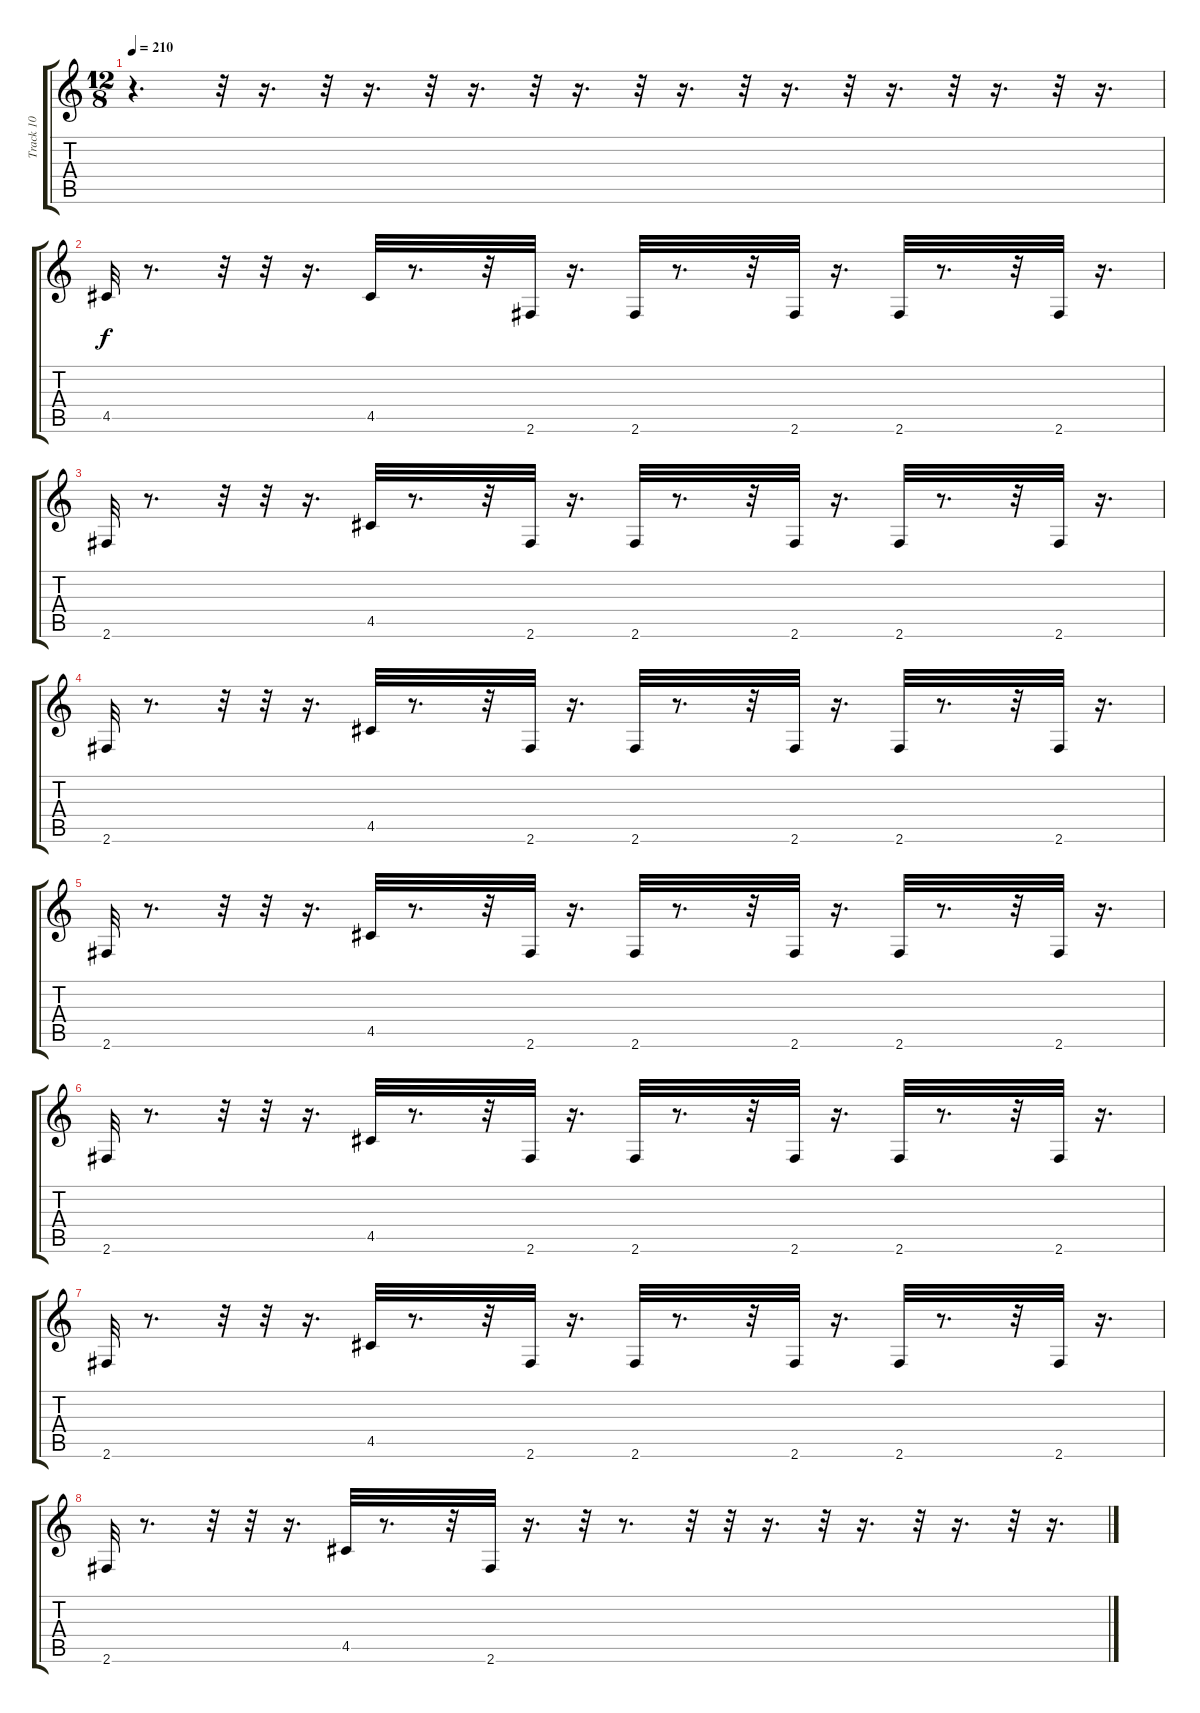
\track ("Track 10" "Track 10") {instrument acousticguitarsteel}
\staff {score tabs}
\tuning (E4 B3 G3 D3 A2 E2) {hide}
\ts (12 8)
\tempo 210
\clef g2
\ks c
r.4{d dy f} r.32 r.16{d} r.32 r.16{d} r.32 r.16{d} r.32 r.16{d} r.32 r.16{d} r.32 r.16{d} r.32 r.16{d} r.32 r.16{d} r.32 r.16{d} |
4.5.32 r.8{d} r.32 r.32 r.16{d} 4.5.32 r.8{d} r.32 2.6.32 r.16{d} 2.6.32 r.8{d} r.32 2.6.32 r.16{d} 2.6.32 r.8{d} r.32 2.6.32 r.16{d} |
2.6.32 r.8{d} r.32 r.32 r.16{d} 4.5.32 r.8{d} r.32 2.6.32 r.16{d} 2.6.32 r.8{d} r.32 2.6.32 r.16{d} 2.6.32 r.8{d} r.32 2.6.32 r.16{d} |
2.6.32 r.8{d} r.32 r.32 r.16{d} 4.5.32 r.8{d} r.32 2.6.32 r.16{d} 2.6.32 r.8{d} r.32 2.6.32 r.16{d} 2.6.32 r.8{d} r.32 2.6.32 r.16{d} |
2.6.32 r.8{d} r.32 r.32 r.16{d} 4.5.32 r.8{d} r.32 2.6.32 r.16{d} 2.6.32 r.8{d} r.32 2.6.32 r.16{d} 2.6.32 r.8{d} r.32 2.6.32 r.16{d} |
2.6.32 r.8{d} r.32 r.32 r.16{d} 4.5.32 r.8{d} r.32 2.6.32 r.16{d} 2.6.32 r.8{d} r.32 2.6.32 r.16{d} 2.6.32 r.8{d} r.32 2.6.32 r.16{d} |
2.6.32 r.8{d} r.32 r.32 r.16{d} 4.5.32 r.8{d} r.32 2.6.32 r.16{d} 2.6.32 r.8{d} r.32 2.6.32 r.16{d} 2.6.32 r.8{d} r.32 2.6.32 r.16{d} |
2.6.32 r.8{d} r.32 r.32 r.16{d} 4.5.32 r.8{d} r.32 2.6.32 r.16{d} r.32 r.8{d} r.32 r.32 r.16{d} r.32 r.16{d} r.32 r.16{d} r.32 r.16{d}
